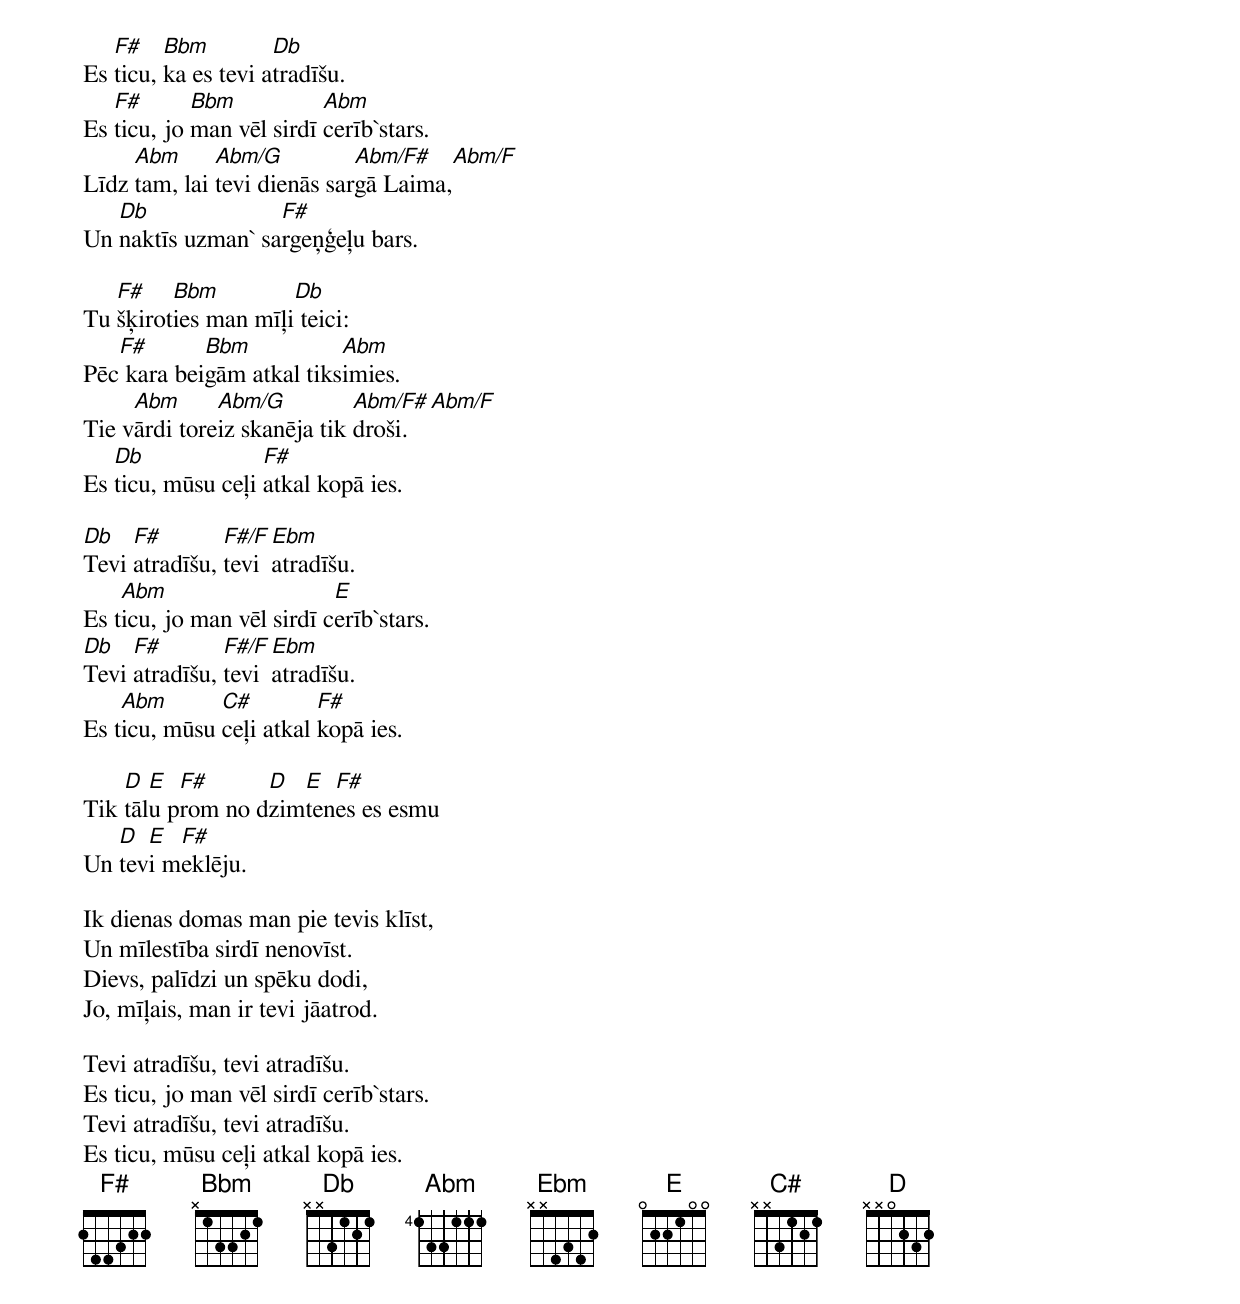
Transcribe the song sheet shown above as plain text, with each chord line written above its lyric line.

   F#    Bbm         Db
Es ticu, ka es tevi atradīšu.
   F#       Bbm           Abm
Es ticu, jo man vēl sirdī cerīb`stars.
     Abm      Abm/G          Abm/F#           Abm/F
Līdz tam, lai tevi dienās sargā Laima,
   Db              F#
Un naktīs uzman` sargeņģeļu bars.

   F#    Bbm         Db
Tu šķiroties man mīļi teici:
   F#       Bbm           Abm
Pēc kara beigām atkal tiksimies.
     Abm      Abm/G          Abm/F#           Abm/F
Tie vārdi toreiz skanēja tik droši.
   Db              F#
Es ticu, mūsu ceļi atkal kopā ies.

Db   F#        F#/F Ebm
Tevi atradīšu, tevi atradīšu.
    Abm                    E
Es ticu, jo man vēl sirdī cerīb`stars.
Db   F#        F#/F Ebm
Tevi atradīšu, tevi atradīšu.
    Abm       C#         F#
Es ticu, mūsu ceļi atkal kopā ies.

    D  E  F#      D  E  F#
Tik tālu prom no dzimtenes es esmu
   D  E  F#
Un tevi meklēju.

Ik dienas domas man pie tevis klīst,
Un mīlestība sirdī nenovīst.
Dievs, palīdzi un spēku dodi,
Jo, mīļais, man ir tevi jāatrod.

Tevi atradīšu, tevi atradīšu.
Es ticu, jo man vēl sirdī cerīb`stars.
Tevi atradīšu, tevi atradīšu.
Es ticu, mūsu ceļi atkal kopā ies.
